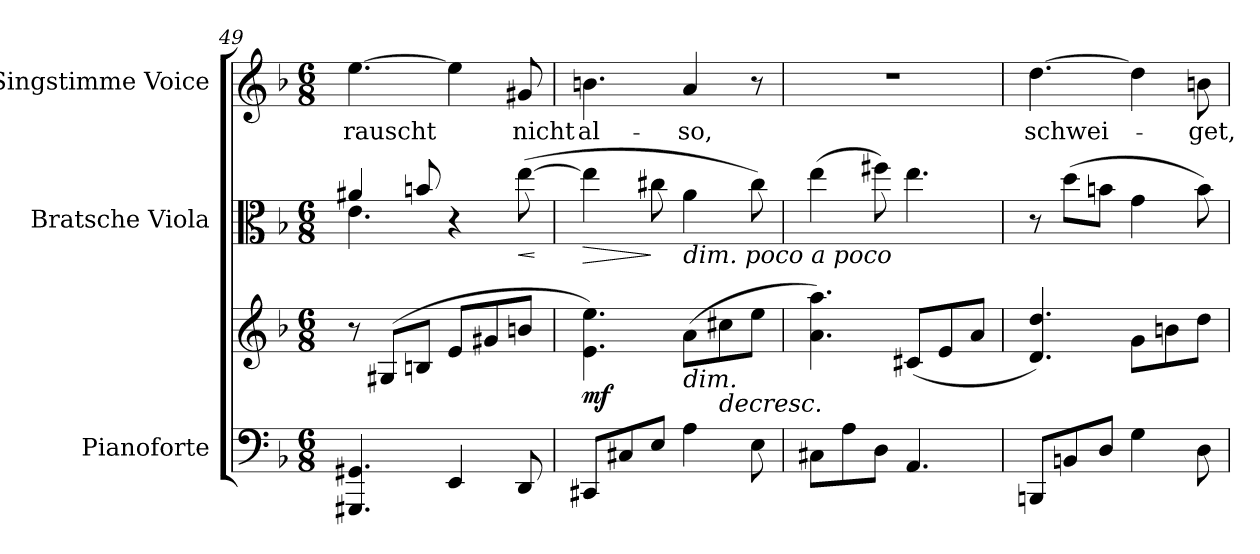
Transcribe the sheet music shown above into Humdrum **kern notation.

**kern	**kern	**dynam	**kern	**dynam	**kern	**text
*part3	*part3	*part3	*part2	*part2	*part1	*part1
*staff4	*staff3	*staff3/4	*staff2	*staff2	*staff1	*staff1
*I"Pianoforte	*	*	*I"Bratsche Viola	*	*I"Singstimme Voice	*
*I'Pno	*	*	*I'Vla	*	*	*
!!LO:LB:g=z
*clefF4	*clefG2	*	*clefC3	*	*clefG2	*
*k[b-]	*k[b-]	*	*k[b-]	*	*k[b-]	*
*M6/8	*M6/8	*	*M6/8	*	*M6/8	*
=49	=49	=49	=49	=49	=49	=49
*	*	*	*^	*	*	*
!	!	!	!	!	!	!	!LO:LY:b
4.GGG#X/ 4.GG#X/	8r	.	4a#X/	4.e\	.	[4.ee\	rauscht
.	(>8G#X/L	.	.	.	.	.	.
.	8Bn/J	.	8bn/	.	.	.	.
4EE/	8e/L	.	4r	4.ryy	.	4ee\]	.
.	8g#X/	.	.	.	.	.	.
!	!	!	!	!	!LO:HP:b	!	!LO:LY:b
!	!	!	!	!	!LO:DY:n=1:b	!	!
!	!	!	!	!	!LO:DY:n=2:b	!	!
8DD/	8bn/J	.	(>[>8ee\	.	< other-dynamics f	8g#X/	nicht
*	*	*	*v	*v	*	*	*
.	.	.	.	[	.	.
=50	=50	=50	=50	=50	=50	=50
!	!	!LO:DY:b	!	!LO:HP:b	!	!LO:LY:b
8CC#X/L	4.e\ 4.ee\)	mf	4ee\]	>	4.bn\	al-
8C#X/	.	.	.	.	.	.
8E/J	.	.	8cc#X\	]	.	.
!	!	!	!LO:TX:b:i:t=dim.       poco   a   poco	!	!	!
!	!LO:TX:b:i:t=dim.	!	!	!	!	!
!	!	!	!	!	!	!LO:LY:b
4A\	(8a\L	.	4a\	.	4a/	-so,
!	!	!LO:HP:b	!	!	!	!
.	8cc#X\	>	.	.	.	.
8E\	8ee\J	.	8cc#\)	.	8r	.
=51	=51	=51	=51	=51	=51	=51
8C#X\L	4.a\ 4.aa\)	.	(4ee\	.	2.r	.
8A\	.	.	.	.	.	.
8D\J	.	.	8ff#X\)	.	.	.
!	!	!LO:DY:b	!	!	!	!
!	!	!LO:DY:n=1:b	!	!	!	!
4.AA/	(>8c#X/L	p other-dynamics	4.ee\	.	.	.
.	8e/	]	.	.	.	.
.	8a/J	.	.	.	.	.
=52	=52	=52	=52	=52	=52	=52
!	!	!	!	!	!	!LO:LY:b
8BBBn/L	4.d/ 4.dd/)	.	8r	.	[4.dd\	schwei-
8BBn/	.	.	(8dd\L	.	.	.
8D/J	.	.	8bn\J	.	.	.
4G\	8g\L	.	4g\	.	4dd\]	.
.	8bn\	.	.	.	.	.
!	!	!	!	!	!	!LO:LY:b
8D\	8dd\J	.	8b\)	.	8bn\	-get,
=	=	=	=	=	=	=
*-	*-	*-	*-	*-	*-	*-
